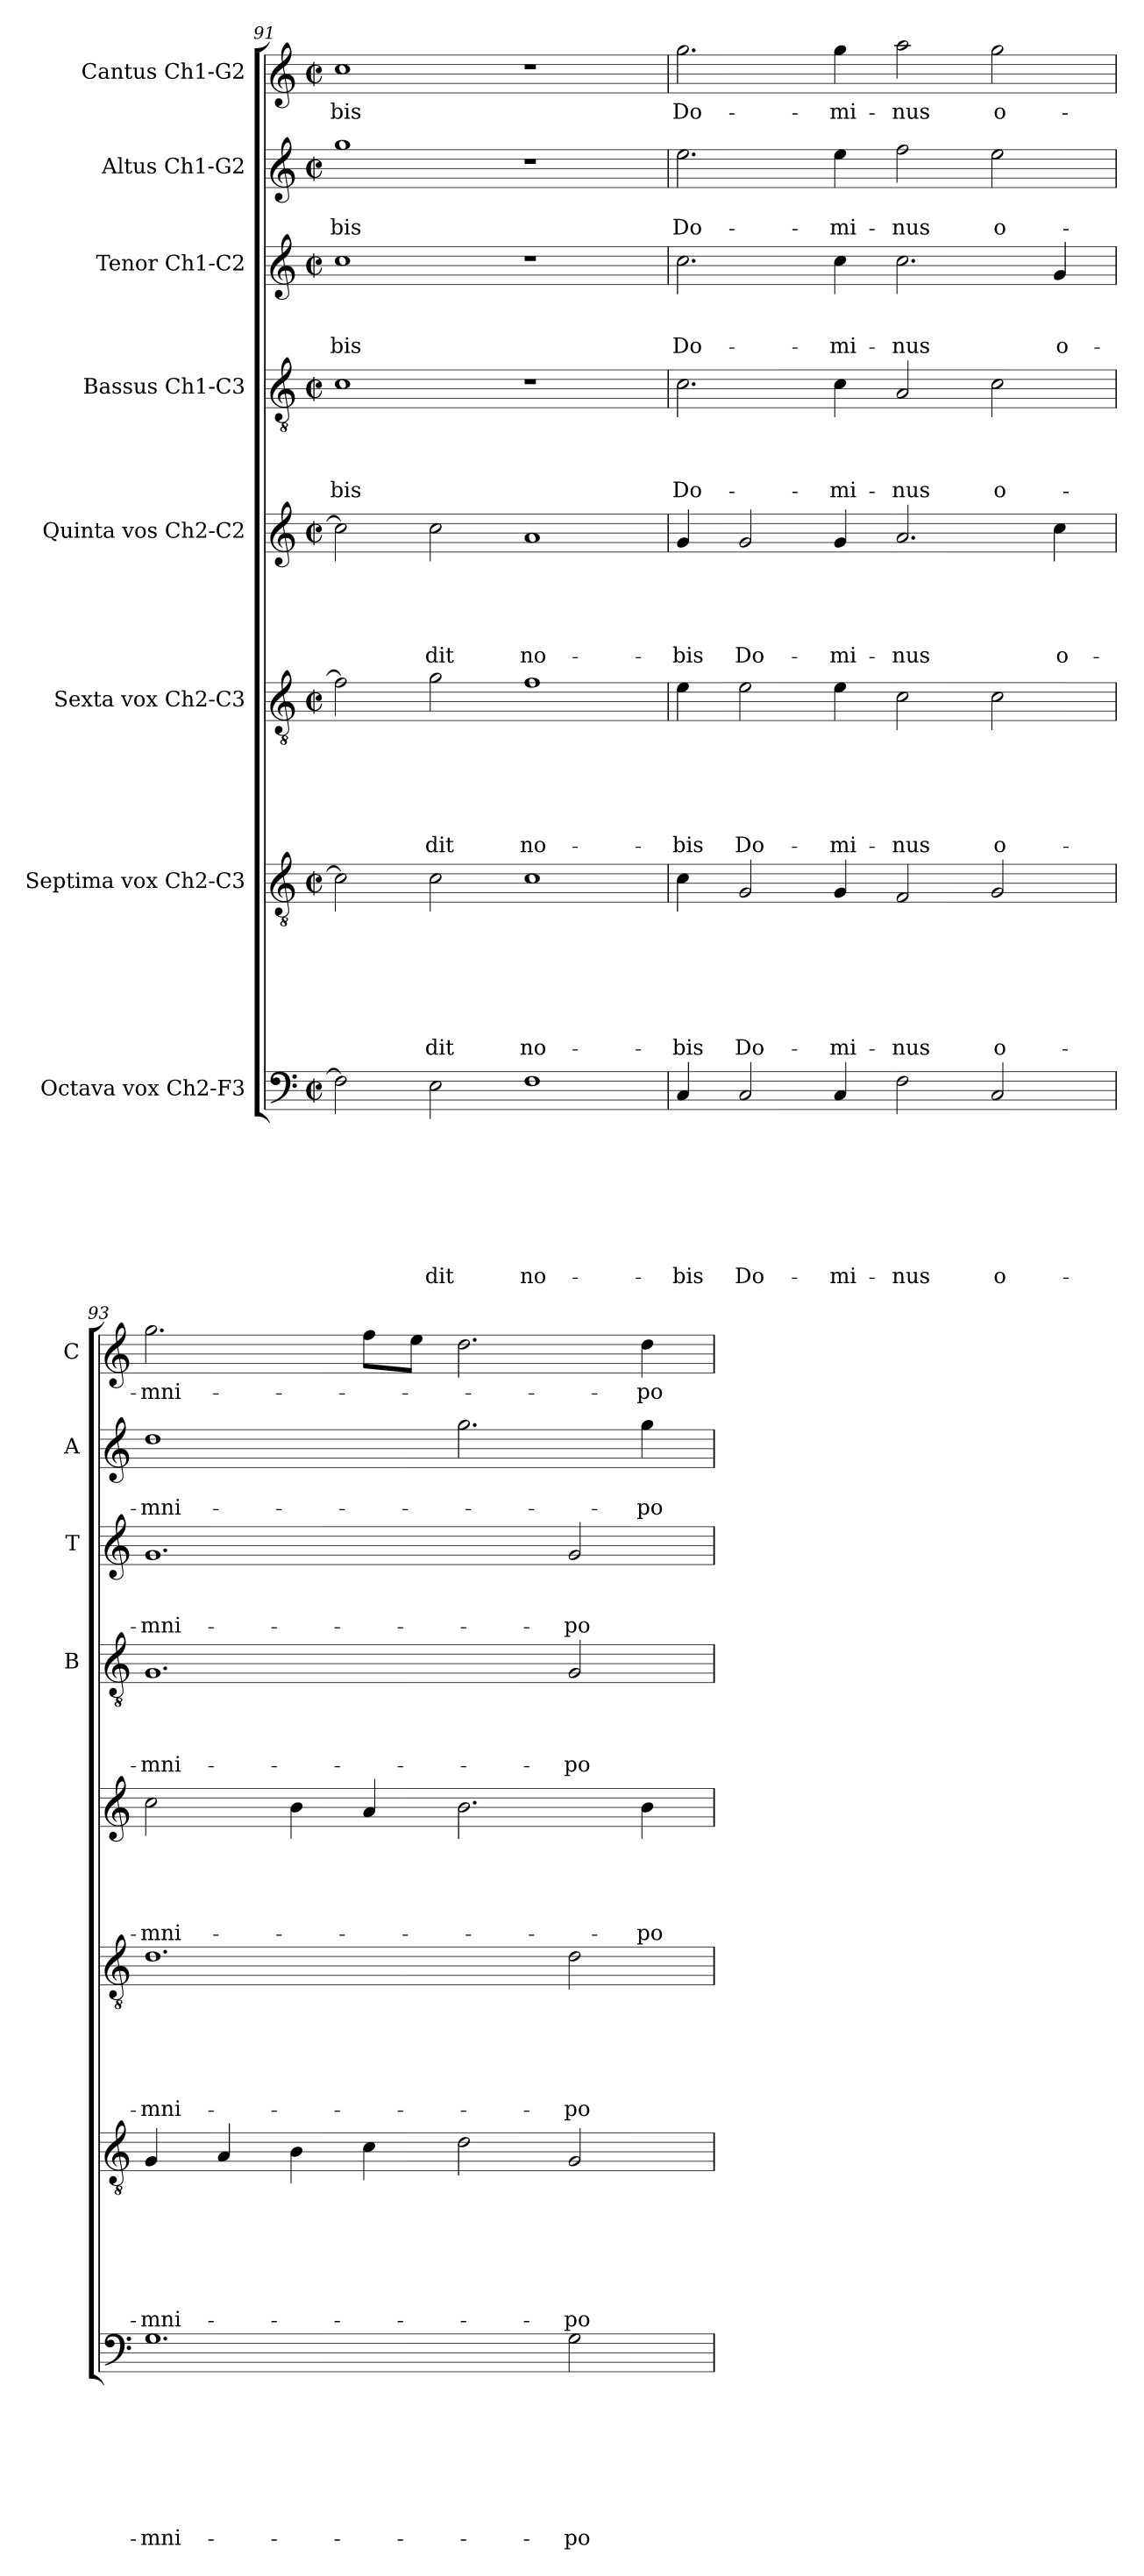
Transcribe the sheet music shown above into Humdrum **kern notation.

**kern	**text	**text	**text	**text	**text	**text	**text	**text	**kern	**text	**text	**text	**text	**text	**text	**text	**kern	**text	**text	**text	**text	**text	**text	**kern	**text	**text	**text	**text	**text	**kern	**text	**text	**text	**text	**kern	**text	**text	**text	**kern	**text	**text	**kern	**text
*part8	*part8	*part8	*part8	*part8	*part8	*part8	*part8	*part8	*part7	*part7	*part7	*part7	*part7	*part7	*part7	*part7	*part6	*part6	*part6	*part6	*part6	*part6	*part6	*part5	*part5	*part5	*part5	*part5	*part5	*part4	*part4	*part4	*part4	*part4	*part3	*part3	*part3	*part3	*part2	*part2	*part2	*part1	*part1
*staff8	*staff8	*staff8	*staff8	*staff8	*staff8	*staff8	*staff8	*staff8	*staff7	*staff7	*staff7	*staff7	*staff7	*staff7	*staff7	*staff7	*staff6	*staff6	*staff6	*staff6	*staff6	*staff6	*staff6	*staff5	*staff5	*staff5	*staff5	*staff5	*staff5	*staff4	*staff4	*staff4	*staff4	*staff4	*staff3	*staff3	*staff3	*staff3	*staff2	*staff2	*staff2	*staff1	*staff1
*I"Octava vox Ch2-F3	*	*	*	*	*	*	*	*	*I"Septima vox Ch2-C3	*	*	*	*	*	*	*	*I"Sexta vox Ch2-C3	*	*	*	*	*	*	*I"Quinta vos Ch2-C2	*	*	*	*	*	*I"Bassus Ch1-C3	*	*	*	*	*I"Tenor Ch1-C2	*	*	*	*I"Altus Ch1-G2	*	*	*I"Cantus Ch1-G2	*
*	*	*	*	*	*	*	*	*	*	*	*	*	*	*	*	*	*	*	*	*	*	*	*	*	*	*	*	*	*	*I'B	*	*	*	*	*I'T	*	*	*	*I'A	*	*	*I'C	*
*clefF4	*	*	*	*	*	*	*	*	*clefGv2	*	*	*	*	*	*	*	*clefGv2	*	*	*	*	*	*	*clefG2	*	*	*	*	*	*clefGv2	*	*	*	*	*clefG2	*	*	*	*clefG2	*	*	*clefG2	*
*k[]	*	*	*	*	*	*	*	*	*k[]	*	*	*	*	*	*	*	*k[]	*	*	*	*	*	*	*k[]	*	*	*	*	*	*k[]	*	*	*	*	*k[]	*	*	*	*k[]	*	*	*k[]	*
*C:	*	*	*	*	*	*	*	*	*C:	*	*	*	*	*	*	*	*C:	*	*	*	*	*	*	*C:	*	*	*	*	*	*C:	*	*	*	*	*C:	*	*	*	*C:	*	*	*C:	*
*M2/2	*	*	*	*	*	*	*	*	*M2/2	*	*	*	*	*	*	*	*M2/2	*	*	*	*	*	*	*M2/2	*	*	*	*	*	*M2/2	*	*	*	*	*M2/2	*	*	*	*M2/2	*	*	*M2/2	*
*met(c|)	*	*	*	*	*	*	*	*	*met(c|)	*	*	*	*	*	*	*	*met(c|)	*	*	*	*	*	*	*met(c|)	*	*	*	*	*	*met(c|)	*	*	*	*	*met(c|)	*	*	*	*met(c|)	*	*	*met(c|)	*
=91	=91	=91	=91	=91	=91	=91	=91	=91	=91	=91	=91	=91	=91	=91	=91	=91	=91	=91	=91	=91	=91	=91	=91	=91	=91	=91	=91	=91	=91	=91	=91	=91	=91	=91	=91	=91	=91	=91	=91	=91	=91	=91	=91
!	!	!	!	!	!	!	!	!	!	!	!	!	!	!	!	!	!	!	!	!	!	!	!	!	!	!	!	!	!	!	!	!	!	!LO:LY:b	!	!	!	!LO:LY:b	!	!	!LO:LY:b	!	!LO:LY:b
2F\]	.	.	.	.	.	.	.	.	2c\]	.	.	.	.	.	.	.	2f\]	.	.	.	.	.	.	2cc\]	.	.	.	.	.	1c	.	.	.	-bis	1cc	.	.	-bis	1gg	.	-bis	1cc	-bis
!	!	!	!	!	!	!	!	!LO:LY:b	!	!	!	!	!	!	!	!LO:LY:b	!	!	!	!	!	!	!LO:LY:b	!	!	!	!	!	!LO:LY:b	!	!	!	!	!	!	!	!	!	!	!	!	!	!
2E\	.	.	.	.	.	.	.	-dit	2c\	.	.	.	.	.	.	-dit	2g\	.	.	.	.	.	-dit	2cc\	.	.	.	.	-dit	.	.	.	.	.	.	.	.	.	.	.	.	.	.
!	!	!	!	!	!	!	!	!LO:LY:b	!	!	!	!	!	!	!	!LO:LY:b	!	!	!	!	!	!	!LO:LY:b	!	!	!	!	!	!LO:LY:b	!	!	!	!	!	!	!	!	!	!	!	!	!	!
1F	.	.	.	.	.	.	.	no-	1c	.	.	.	.	.	.	no-	1f	.	.	.	.	.	no-	1a	.	.	.	.	no-	1r	.	.	.	.	1r	.	.	.	1r	.	.	1r	.
=92	=92	=92	=92	=92	=92	=92	=92	=92	=92	=92	=92	=92	=92	=92	=92	=92	=92	=92	=92	=92	=92	=92	=92	=92	=92	=92	=92	=92	=92	=92	=92	=92	=92	=92	=92	=92	=92	=92	=92	=92	=92	=92	=92
!	!	!	!	!	!	!	!	!LO:LY:b	!	!	!	!	!	!	!	!LO:LY:b	!	!	!	!	!	!	!LO:LY:b	!	!	!	!	!	!LO:LY:b	!	!	!	!	!LO:LY:b	!	!	!	!LO:LY:b	!	!	!LO:LY:b	!	!LO:LY:b
4C/	.	.	.	.	.	.	.	-bis	4c\	.	.	.	.	.	.	-bis	4e\	.	.	.	.	.	-bis	4g/	.	.	.	.	-bis	2.c\	.	.	.	Do-	2.cc\	.	.	Do-	2.ee\	.	Do-	2.gg\	Do-
!	!	!	!	!	!	!	!	!LO:LY:b	!	!	!	!	!	!	!	!LO:LY:b	!	!	!	!	!	!	!LO:LY:b	!	!	!	!	!	!LO:LY:b	!	!	!	!	!	!	!	!	!	!	!	!	!	!
2C/	.	.	.	.	.	.	.	Do-	2G/	.	.	.	.	.	.	Do-	2e\	.	.	.	.	.	Do-	2g/	.	.	.	.	Do-	.	.	.	.	.	.	.	.	.	.	.	.	.	.
!	!	!	!	!	!	!	!	!LO:LY:b	!	!	!	!	!	!	!	!LO:LY:b	!	!	!	!	!	!	!LO:LY:b	!	!	!	!	!	!LO:LY:b	!	!	!	!	!LO:LY:b	!	!	!	!LO:LY:b	!	!	!LO:LY:b	!	!LO:LY:b
4C/	.	.	.	.	.	.	.	-mi-	4G/	.	.	.	.	.	.	-mi-	4e\	.	.	.	.	.	-mi-	4g/	.	.	.	.	-mi-	4c\	.	.	.	-mi-	4cc\	.	.	-mi-	4ee\	.	-mi-	4gg\	-mi-
!	!	!	!	!	!	!	!	!LO:LY:b	!	!	!	!	!	!	!	!LO:LY:b	!	!	!	!	!	!	!LO:LY:b	!	!	!	!	!	!LO:LY:b	!	!	!	!	!LO:LY:b	!	!	!	!LO:LY:b	!	!	!LO:LY:b	!	!LO:LY:b
2F\	.	.	.	.	.	.	.	-nus	2F/	.	.	.	.	.	.	-nus	2c\	.	.	.	.	.	-nus	2.a/	.	.	.	.	-nus	2A/	.	.	.	-nus	2.cc\	.	.	-nus	2ff\	.	-nus	2aa\	-nus
!	!	!	!	!	!	!	!	!LO:LY:b	!	!	!	!	!	!	!	!LO:LY:b	!	!	!	!	!	!	!LO:LY:b	!	!	!	!	!	!	!	!	!	!	!LO:LY:b	!	!	!	!	!	!	!LO:LY:b	!	!LO:LY:b
2C/	.	.	.	.	.	.	.	o-	2G/	.	.	.	.	.	.	o-	2c\	.	.	.	.	.	o-	.	.	.	.	.	.	2c\	.	.	.	o-	.	.	.	.	2ee\	.	o-	2gg\	o-
!	!	!	!	!	!	!	!	!	!	!	!	!	!	!	!	!	!	!	!	!	!	!	!	!	!	!	!	!	!LO:LY:b	!	!	!	!	!	!	!	!	!LO:LY:b	!	!	!	!	!
.	.	.	.	.	.	.	.	.	.	.	.	.	.	.	.	.	.	.	.	.	.	.	.	4cc\	.	.	.	.	o-	.	.	.	.	.	4g/	.	.	o-	.	.	.	.	.
=93	=93	=93	=93	=93	=93	=93	=93	=93	=93	=93	=93	=93	=93	=93	=93	=93	=93	=93	=93	=93	=93	=93	=93	=93	=93	=93	=93	=93	=93	=93	=93	=93	=93	=93	=93	=93	=93	=93	=93	=93	=93	=93	=93
!	!	!	!	!	!	!	!	!LO:LY:b	!	!	!	!	!	!	!	!LO:LY:b	!	!	!	!	!	!	!LO:LY:b	!	!	!	!	!	!LO:LY:b	!	!	!	!	!LO:LY:b	!	!	!	!LO:LY:b	!	!	!LO:LY:b	!	!LO:LY:b
1.G	.	.	.	.	.	.	.	-mni-	4G/	.	.	.	.	.	.	-mni-	1.d	.	.	.	.	.	-mni-	2cc\	.	.	.	.	-mni-	1.G	.	.	.	-mni-	1.g	.	.	-mni-	1dd	.	-mni-	2.gg\	-mni-
.	.	.	.	.	.	.	.	.	4A/	.	.	.	.	.	.	.	.	.	.	.	.	.	.	.	.	.	.	.	.	.	.	.	.	.	.	.	.	.	.	.	.	.	.
.	.	.	.	.	.	.	.	.	4B\	.	.	.	.	.	.	.	.	.	.	.	.	.	.	4b\	.	.	.	.	.	.	.	.	.	.	.	.	.	.	.	.	.	.	.
.	.	.	.	.	.	.	.	.	4c\	.	.	.	.	.	.	.	.	.	.	.	.	.	.	4a/	.	.	.	.	.	.	.	.	.	.	.	.	.	.	.	.	.	8ff\L	.
.	.	.	.	.	.	.	.	.	.	.	.	.	.	.	.	.	.	.	.	.	.	.	.	.	.	.	.	.	.	.	.	.	.	.	.	.	.	.	.	.	.	8ee\J	.
.	.	.	.	.	.	.	.	.	2d\	.	.	.	.	.	.	.	.	.	.	.	.	.	.	2.b\	.	.	.	.	.	.	.	.	.	.	.	.	.	.	2.gg\	.	.	2.dd\	.
!	!	!	!	!	!	!	!	!LO:LY:b	!	!	!	!	!	!	!	!LO:LY:b	!	!	!	!	!	!	!LO:LY:b	!	!	!	!	!	!	!	!	!	!	!LO:LY:b	!	!	!	!LO:LY:b	!	!	!	!	!
2G\	.	.	.	.	.	.	.	-po-	2G/	.	.	.	.	.	.	-po-	2d\	.	.	.	.	.	-po-	.	.	.	.	.	.	2G/	.	.	.	-po-	2g/	.	.	-po-	.	.	.	.	.
!	!	!	!	!	!	!	!	!	!	!	!	!	!	!	!	!	!	!	!	!	!	!	!	!	!	!	!	!	!LO:LY:b	!	!	!	!	!	!	!	!	!	!	!	!LO:LY:b	!	!LO:LY:b
.	.	.	.	.	.	.	.	.	.	.	.	.	.	.	.	.	.	.	.	.	.	.	.	4b\	.	.	.	.	-po-	.	.	.	.	.	.	.	.	.	4gg\	.	-po-	4dd\	-po-
=	=	=	=	=	=	=	=	=	=	=	=	=	=	=	=	=	=	=	=	=	=	=	=	=	=	=	=	=	=	=	=	=	=	=	=	=	=	=	=	=	=	=	=
*-	*-	*-	*-	*-	*-	*-	*-	*-	*-	*-	*-	*-	*-	*-	*-	*-	*-	*-	*-	*-	*-	*-	*-	*-	*-	*-	*-	*-	*-	*-	*-	*-	*-	*-	*-	*-	*-	*-	*-	*-	*-	*-	*-
